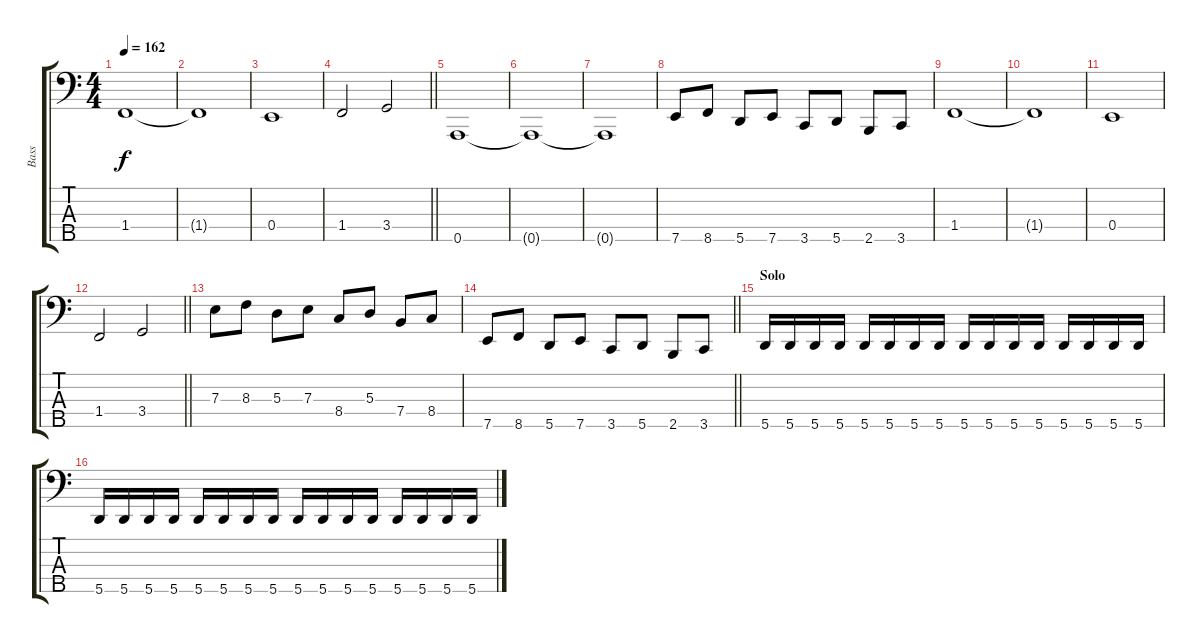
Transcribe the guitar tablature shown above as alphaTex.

\track ("Bass" "Bass") {instrument electricbassfinger}
\staff {score tabs}
\tuning (G2 D2 A1 E1 A0) {hide}
\ts (4 4)
\tempo 162
\clef f4
\ks c
1.4.1{dy f} |
1.4{t}.1 |
0.4.1 |
\barLineRight lightlight
1.4.2 3.4.2 |
\section ("" "")
0.5.1 |
0.5{t}.1 |
0.5{t}.1 |
7.5.8 8.5.8 5.5.8 7.5.8 3.5.8 5.5.8 2.5.8 3.5.8 |
1.4.1 |
1.4{t}.1 |
0.4.1 |
\barLineRight lightlight
1.4.2 3.4.2 |
\section ("" "")
7.3.8{volume 12} 8.3.8 5.3.8 7.3.8 8.4.8 5.3.8 7.4.8 8.4.8 |
\barLineRight lightlight
7.5.8{volume 15} 8.5.8 5.5.8 7.5.8 3.5.8 5.5.8 2.5.8 3.5.8 |
\section ("" "Solo")
5.5.16 5.5.16 5.5.16 5.5.16 5.5.16 5.5.16 5.5.16 5.5.16 5.5.16 5.5.16 5.5.16 5.5.16 5.5.16 5.5.16 5.5.16 5.5.16 |
5.5.16 5.5.16 5.5.16 5.5.16 5.5.16 5.5.16 5.5.16 5.5.16 5.5.16 5.5.16 5.5.16 5.5.16 5.5.16 5.5.16 5.5.16 5.5.16
